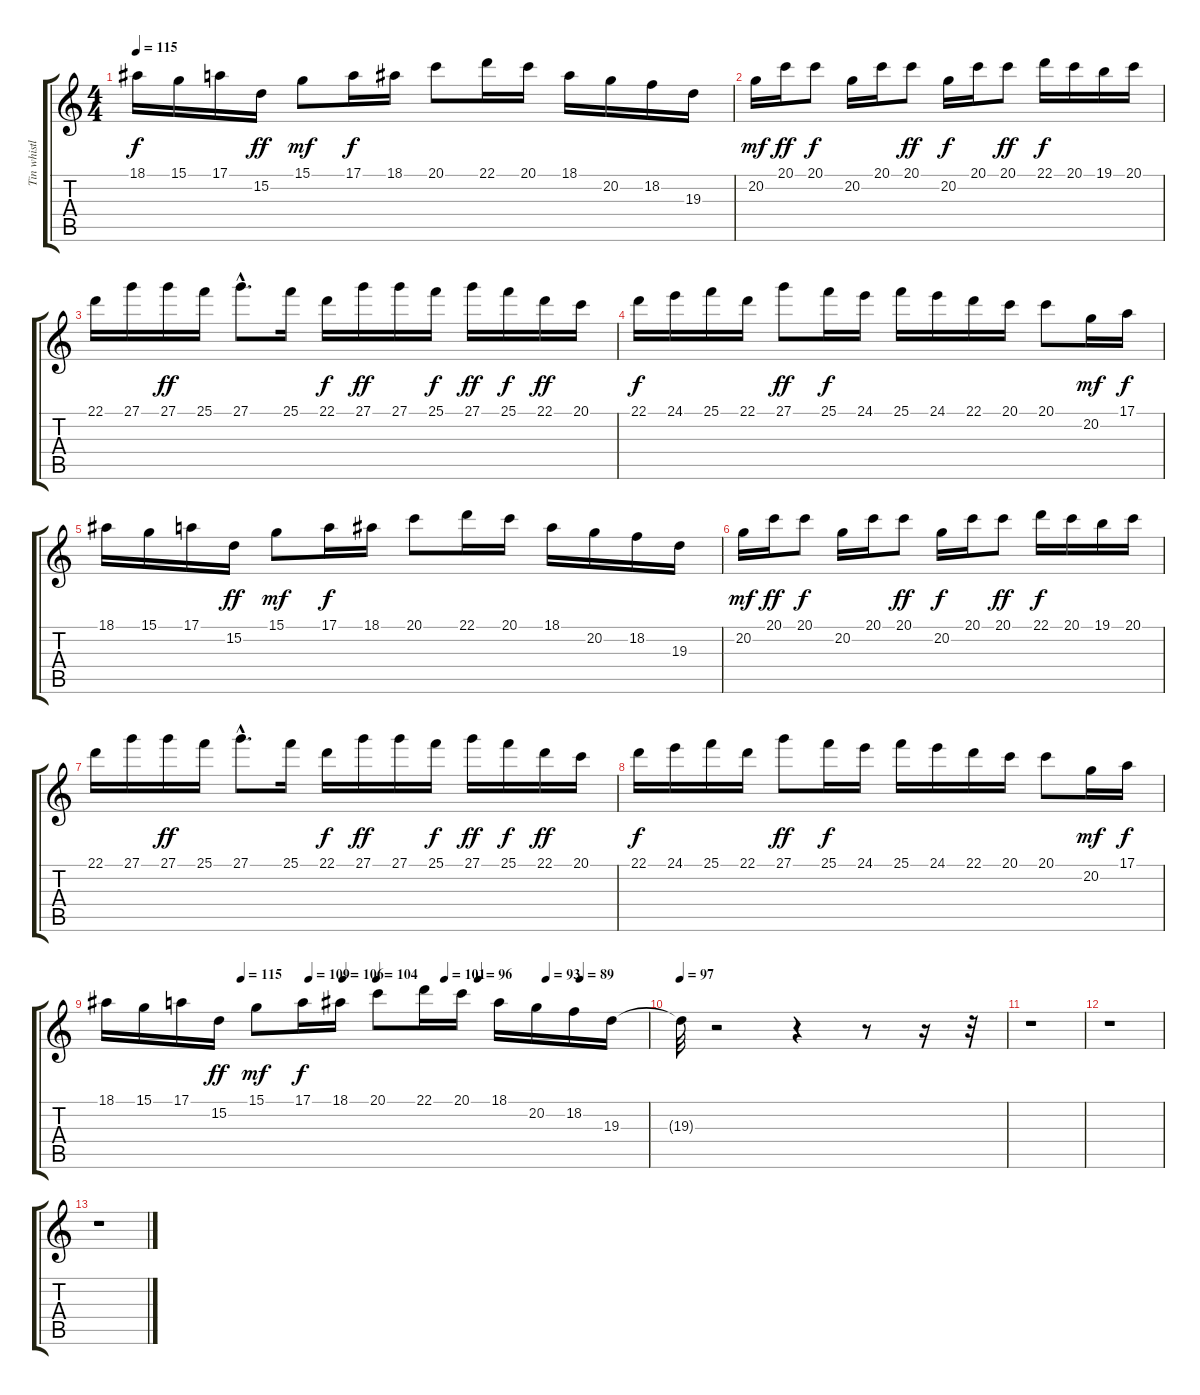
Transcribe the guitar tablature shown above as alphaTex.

\track ("Tin whistle" "Tin whistl") {instrument ocarina}
\staff {score tabs}
\tuning (E4 B3 G3 D3 A2 E2) {hide}
\ts (4 4)
\tempo 115
\clef g2
\ks c
18.1.16{dy f} 15.1.16 17.1.16 15.2.16{dy ff} 15.1.8{dy mf} 17.1.16{dy f} 18.1.16 20.1.8 22.1.16 20.1.16 18.1.16 20.2.16 18.2.16 19.3.16 |
20.2.16{dy mf} 20.1.16{dy ff} 20.1.8{dy f} 20.2.16 20.1.16 20.1.8{dy ff} 20.2.16{dy f} 20.1.16 20.1.8{dy ff} 22.1.16{dy f} 20.1.16 19.1.16 20.1.16 |
22.1.16 27.1.16 27.1.16{dy ff} 25.1.16 27.1{hac}.8{d} 25.1.16 22.1.16{dy f} 27.1.16{dy ff} 27.1.16 25.1.16{dy f} 27.1.16{dy ff} 25.1.16{dy f} 22.1.16{dy ff} 20.1.16 |
22.1.16{dy f} 24.1.16 25.1.16 22.1.16 27.1.8{dy ff} 25.1.16{dy f} 24.1.16 25.1.16 24.1.16 22.1.16 20.1.16 20.1.8 20.2.16{dy mf} 17.1.16{dy f} |
18.1.16 15.1.16 17.1.16 15.2.16{dy ff} 15.1.8{dy mf} 17.1.16{dy f} 18.1.16 20.1.8 22.1.16 20.1.16 18.1.16 20.2.16 18.2.16 19.3.16 |
20.2.16{dy mf} 20.1.16{dy ff} 20.1.8{dy f} 20.2.16 20.1.16 20.1.8{dy ff} 20.2.16{dy f} 20.1.16 20.1.8{dy ff} 22.1.16{dy f} 20.1.16 19.1.16 20.1.16 |
22.1.16 27.1.16 27.1.16{dy ff} 25.1.16 27.1{hac}.8{d} 25.1.16 22.1.16{dy f} 27.1.16{dy ff} 27.1.16 25.1.16{dy f} 27.1.16{dy ff} 25.1.16{dy f} 22.1.16{dy ff} 20.1.16 |
22.1.16{dy f} 24.1.16 25.1.16 22.1.16 27.1.8{dy ff} 25.1.16{dy f} 24.1.16 25.1.16 24.1.16 22.1.16 20.1.16 20.1.8 20.2.16{dy mf} 17.1.16{dy f} |
\tempo (115 0.25)
\tempo (109 0.375)
\tempo (106 0.4375)
\tempo (104 0.5)
\tempo (101 0.625)
\tempo (96 0.6875)
\tempo (93 0.8125)
\tempo (89 0.875)
18.1.16 15.1.16 17.1.16 15.2.16{dy ff} 15.1.8{dy mf} 17.1.16{dy f} 18.1.16 20.1.8 22.1.16 20.1.16 18.1.16 20.2.16 18.2.16 19.3.16 |
\tempo 97
19.3{t}.32 r.2 r.4 r.8 r.16 r.32 |
r.1 |
r.1 |
r.1
